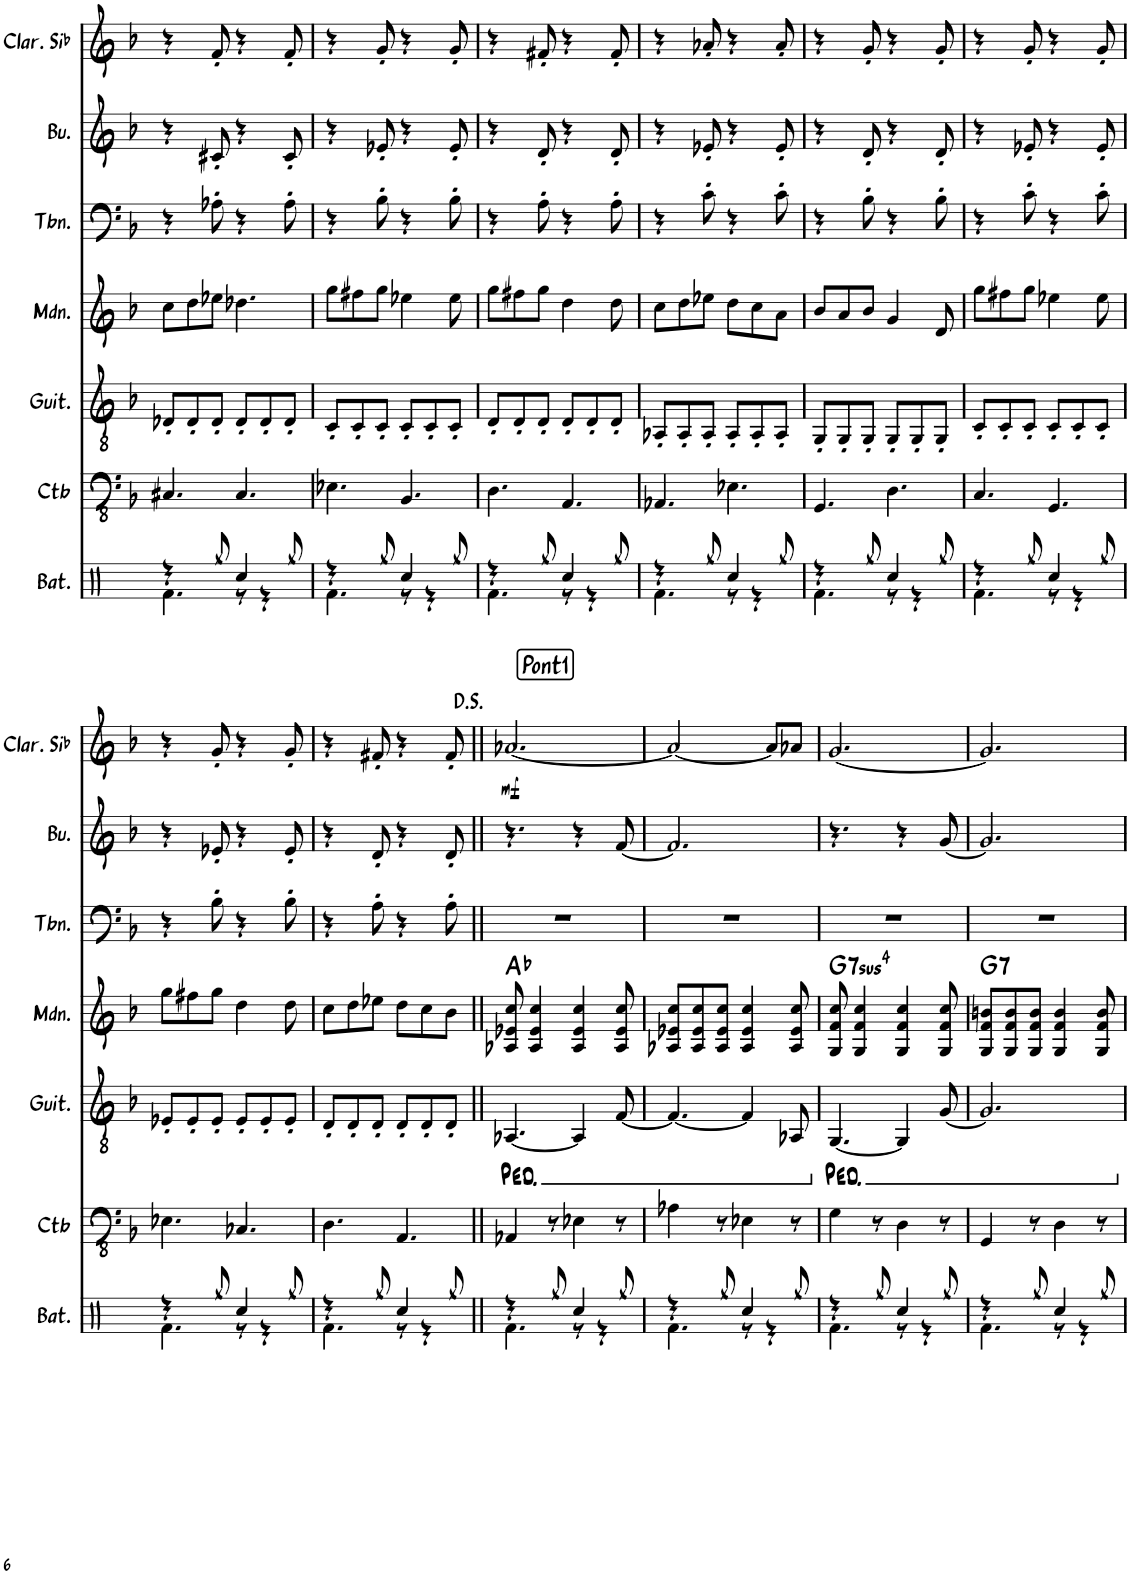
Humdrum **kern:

**kern	**kern	**kern	**kern	**harte	**kern	**kern	**kern	**dynam
*part7	*part6	*part5	*part4	*part4	*part3	*part2	*part1	*part1
*staff7	*staff6	*staff5	*staff4	*	*staff3	*staff2	*staff1	*staff1
*I"Batterie	*I"Contrebasse	*I"Guitare	*I"Mandoline	*	*I"Trombone	*I"Bugle	*I"Clarinette en Sib	*
*I'Bat.	*I'Ctb	*I'Guit.	*I'Mdn.	*	*I'Tbn.	*I'Bu.	*I'Clar. Sib	*
!!LO:PB:g=z
*clefX	*clefFv4	*clefGv2	*clefG2	*	*clefF4	*clefG2	*clefG2	*
*	*	*	*	*	*	*ITrd1c2	*ITrd1c2	*
*k[]	*k[b-]	*k[b-]	*k[b-]	*	*k[b-]	*k[b-]	*k[b-]	*
*M6/8	*M6/8	*M6/8	*M6/8	*	*M6/8	*M6/8	*M6/8	*
=69	=69	=69	=69	=69	=69	=69	=69	=69
*^	*	*	*	*	*	*	*	*
4r	4.Rf\	4.CC#X/	8D-X'/L	8cc\L	.	4r	4r	4r	.
.	.	.	8D-'/	8dd\	.	.	.	.	.
8Rgg/	.	.	8D-'/J	8ee-X\J	.	8A-X'\	8c#X'/	8f'/	.
4Rcc/	8r	4.CC#/	8D-'/L	4.dd-X\	.	4r	4r	4r	.
.	4r	.	8D-'/	.	.	.	.	.	.
8Rgg/	.	.	8D-'/J	.	.	8A-'\	8c#'/	8f'/	.
=70	=70	=70	=70	=70	=70	=70	=70	=70	=70
4r	4.Rf\	4.EE-X\	8C'/L	8gg\L	.	4r	4r	4r	.
.	.	.	8C'/	8ff#X\	.	.	.	.	.
8Rgg/	.	.	8C'/J	8gg\J	.	8B-'\	8e-X'/	8g'/	.
4Rcc/	8r	4.BBB-/	8C'/L	4ee-X\	.	4r	4r	4r	.
.	4r	.	8C'/	.	.	.	.	.	.
8Rgg/	.	.	8C'/J	8ee-\	.	8B-'\	8e-'/	8g'/	.
=71	=71	=71	=71	=71	=71	=71	=71	=71	=71
4r	4.Rf\	4.DD\	8D'/L	8gg\L	.	4r	4r	4r	.
.	.	.	8D'/	8ff#X\	.	.	.	.	.
8Rgg/	.	.	8D'/J	8gg\J	.	8A'\	8d'/	8f#X'/	.
4Rcc/	8r	4.AAA/	8D'/L	4dd\	.	4r	4r	4r	.
.	4r	.	8D'/	.	.	.	.	.	.
8Rgg/	.	.	8D'/J	8dd\	.	8A'\	8d'/	8f#'/	.
=72	=72	=72	=72	=72	=72	=72	=72	=72	=72
4r	4.Rf\	4.AAA-X/	8AA-X'/L	8cc\L	.	4r	4r	4r	.
.	.	.	8AA-'/	8dd\	.	.	.	.	.
8Rgg/	.	.	8AA-'/J	8ee-X\J	.	8c'\	8e-X'/	8a-X'/	.
4Rcc/	8r	4.EE-X\	8AA-'/L	8dd\L	.	4r	4r	4r	.
.	4r	.	8AA-'/	8cc\	.	.	.	.	.
8Rgg/	.	.	8AA-'/J	8a\J	.	8c'\	8e-'/	8a-'/	.
=73	=73	=73	=73	=73	=73	=73	=73	=73	=73
4r	4.Rf\	4.GGG/	8GG'/L	8b-/L	.	4r	4r	4r	.
.	.	.	8GG'/	8a/	.	.	.	.	.
8Rgg/	.	.	8GG'/J	8b-/J	.	8B-'\	8d'/	8g'/	.
4Rcc/	8r	4.DD\	8GG'/L	4g/	.	4r	4r	4r	.
.	4r	.	8GG'/	.	.	.	.	.	.
8Rgg/	.	.	8GG'/J	8d/	.	8B-'\	8d'/	8g'/	.
=74	=74	=74	=74	=74	=74	=74	=74	=74	=74
4r	4.Rf\	4.CC/	8C'/L	8gg\L	.	4r	4r	4r	.
.	.	.	8C'/	8ff#X\	.	.	.	.	.
8Rgg/	.	.	8C'/J	8gg\J	.	8c'\	8e-X'/	8g'/	.
4Rcc/	8r	4.GGG/	8C'/L	4ee-X\	.	4r	4r	4r	.
.	4r	.	8C'/	.	.	.	.	.	.
8Rgg/	.	.	8C'/J	8ee-\	.	8c'\	8e-'/	8g'/	.
!!LO:LB:g=z
=75	=75	=75	=75	=75	=75	=75	=75	=75	=75
4r	4.Rf\	4.EE-X\	8E-X'/L	8gg\L	.	4r	4r	4r	.
.	.	.	8E-'/	8ff#X\	.	.	.	.	.
8Rgg/	.	.	8E-'/J	8gg\J	.	8B-'\	8e-X'/	8g'/	.
4Rcc/	8r	4.CC-X/	8E-'/L	4dd\	.	4r	4r	4r	.
.	4r	.	8E-'/	.	.	.	.	.	.
8Rgg/	.	.	8E-'/J	8dd\	.	8B-'\	8e-'/	8g'/	.
=76	=76	=76	=76	=76	=76	=76	=76	=76	=76
4r	4.Rf\	4.DD\	8D'/L	8cc\L	.	4r	4r	4r	.
.	.	.	8D'/	8dd\	.	.	.	.	.
8Rgg/	.	.	8D'/J	8ee-X\J	.	8A'\	8d'/	8f#X'/	.
4Rcc/	8r	4.AAA/	8D'/L	8dd\L	.	4r	4r	4r	.
.	4r	.	8D'/	8cc\	.	.	.	.	.
8Rgg/	.	.	8D'/J	8b-\J	.	8A'\	8d'/	8f#'/	.
!!LO:REH:place=s1:a:B:rj:fs=14:t=Pont1
=77||	=77||	=77||	=77||	=77||	=77||	=77||	=77||	=77||	=77||
*	*	*	*ped	*	*	*	*	*	*
!	!	!	!	!	!	!	!	!	!LO:DY:b
4r	4.Rf\	4AAA-X/	[4.AA-X/	8A-X/ 8e-X/ 8cc/	Ab:maj	2.r	4.r	[2.a-X/	mf
.	.	.	.	4A-/ 4e-/ 4cc/	.	.	.	.	.
8Rgg/	.	8r	.	.	.	.	.	.	.
4Rcc/	8r	4EE-X\	4AA-/]	4A-/ 4e-/ 4cc/	.	.	4r	.	.
.	4r	.	.	.	.	.	.	.	.
8Rgg/	.	8r	[8F/	8A-/ 8e-/ 8cc/	.	.	[8f/	.	.
=78	=78	=78	=78	=78	=78	=78	=78	=78	=78
4r	4.Rf\	4AA-X\	4.F/_	8A-X/ 8e-X/ 8cc/L	.	2.r	2.f/]	2a-/_	.
.	.	.	.	8A-/ 8e-/ 8cc/	.	.	.	.	.
8Rgg/	.	8r	.	8A-/ 8e-/ 8cc/J	.	.	.	.	.
4Rcc/	8r	4EE-X\	4F/]	4A-/ 4e-/ 4cc/	.	.	.	.	.
.	4r	.	.	.	.	.	.	8a-/L]	.
8Rgg/	.	8r	8AA-X/	8A-/ 8e-/ 8cc/	.	.	.	8a-X/J	.
=79	=79	=79	=79	=79	=79	=79	=79	=79	=79
*	*	*	*Xped	*	*	*	*	*	*
*	*	*	*ped	*	*	*	*	*	*
!	!	!	!	!	!LO:H:kt=74	!	!	!	!
4r	4.Rf\	4GG\	[4.GG/	8G/ 8f/ 8cc/	G:sus4(7)	2.r	4.r	[2.g/	.
.	.	.	.	4G/ 4f/ 4cc/	.	.	.	.	.
8Rgg/	.	8r	.	.	.	.	.	.	.
4Rcc/	8r	4DD\	4GG/]	4G/ 4f/ 4cc/	.	.	4r	.	.
.	4r	.	.	.	.	.	.	.	.
8Rgg/	.	8r	[8G/	8G/ 8f/ 8cc/	.	.	[8g/	.	.
=80	=80	=80	=80	=80	=80	=80	=80	=80	=80
!	!	!	!	!	!LO:H:kt=7	!	!	!	!
4r	4.Rf\	4GGG/	2.G/]	8G/ 8f/ 8bn/L	G:7	2.r	2.g/]	2.g/]	.
.	.	.	.	8G/ 8f/ 8b/	.	.	.	.	.
8Rgg/	.	8r	.	8G/ 8f/ 8b/J	.	.	.	.	.
4Rcc/	8r	4DD\	.	4G/ 4f/ 4b/	.	.	.	.	.
.	4r	.	.	.	.	.	.	.	.
8Rgg/	.	8r	.	8G/ 8f/ 8b/	.	.	.	.	.
*v	*v	*	*	*	*	*	*	*	*
*	*	*Xped	*	*	*	*	*	*
=	=	=	=	=	=	=	=	=
*-	*-	*-	*-	*-	*-	*-	*-	*-
